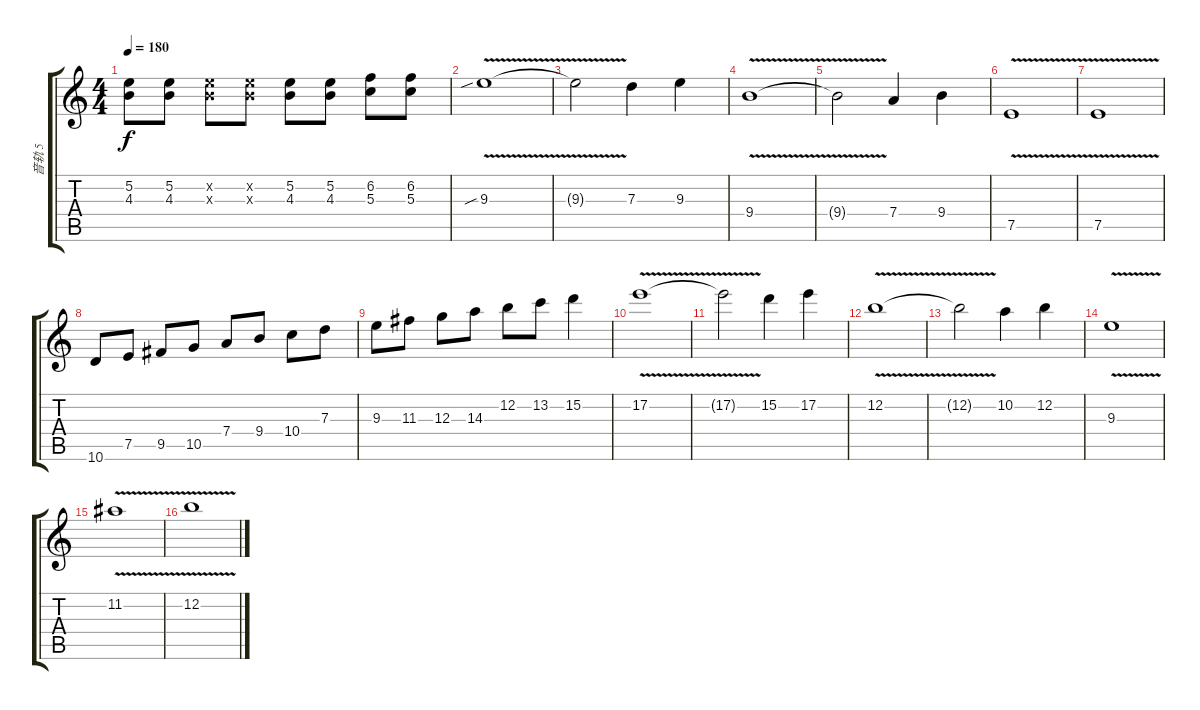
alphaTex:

\track ("音轨 5" "音轨 5") {instrument overdrivenguitar}
\staff {score tabs}
\tuning (E4 B3 G3 D3 A2 E2) {hide}
\ts (4 4)
\tempo 180
\clef g2
\ks c
(5.2 4.3).8{dy f} (5.2 4.3).8 (5.2{x} 4.3{x}).8 (5.2{x} 4.3{x}).8 (5.2 4.3).8 (5.2 4.3).8 (6.2 5.3).8 (6.2 5.3).8 |
9.3{v sib}.1 |
9.3{t}.2 7.3.4 9.3.4 |
9.4{v}.1 |
9.4{t}.2 7.4.4 9.4.4 |
7.5{v}.1 |
7.5{v}.1 |
10.6.8 7.5.8 9.5.8 10.5.8 7.4.8 9.4.8 10.4.8 7.3.8 |
9.3.8 11.3.8 12.3.8 14.3.8 12.2.8 13.2.8 15.2.4 |
17.2{v}.1 |
17.2{t}.2 15.2.4 17.2.4 |
12.2{v}.1 |
12.2{t}.2 10.2.4 12.2.4 |
9.3{v}.1 |
11.2{v}.1 |
12.2{v}.1
